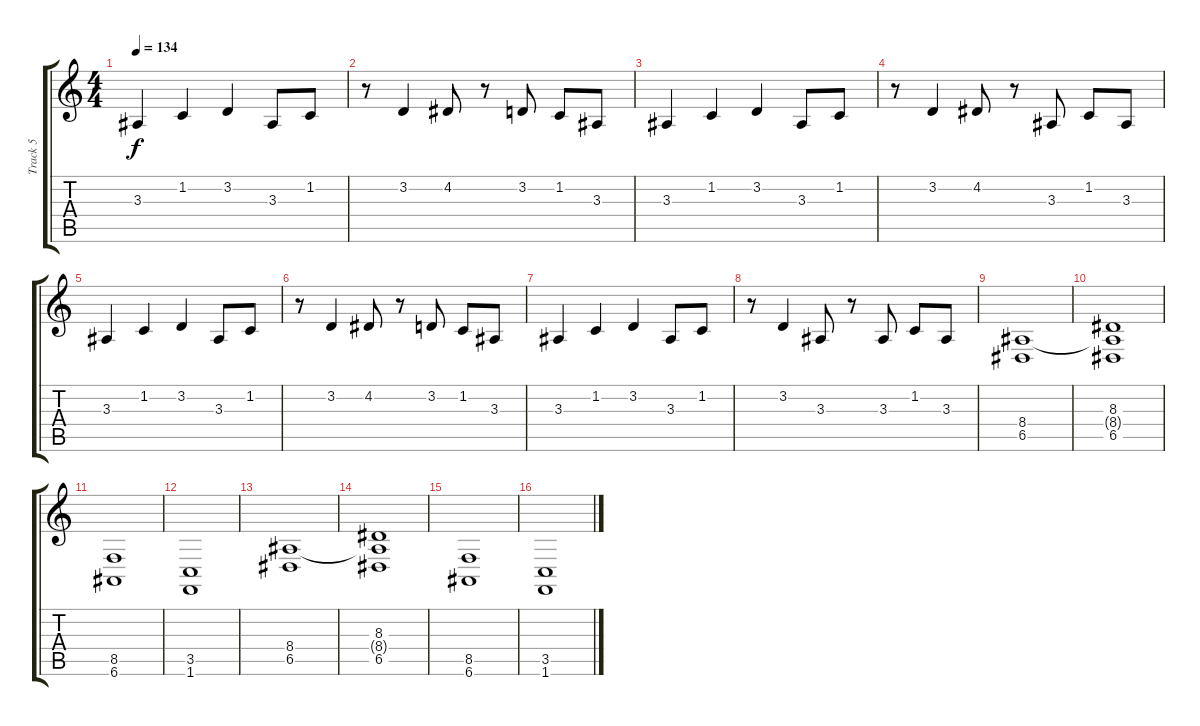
\track ("Track 5" "Track 5") {instrument lead1square}
\staff {score tabs}
\tuning (E4 B3 G3 D3 A2 E2) {hide}
\ts (4 4)
\tempo 134
\clef g2
\ks c
3.3.4{dy f} 1.2.4 3.2.4 3.3.8 1.2.8 |
r.8 3.2.4 4.2.8 r.8 3.2.8 1.2.8 3.3.8 |
3.3.4 1.2.4 3.2.4 3.3.8 1.2.8 |
r.8 3.2.4 4.2.8 r.8 3.3.8 1.2.8 3.3.8 |
3.3.4 1.2.4 3.2.4 3.3.8 1.2.8 |
r.8 3.2.4 4.2.8 r.8 3.2.8 1.2.8 3.3.8 |
3.3.4 1.2.4 3.2.4 3.3.8 1.2.8 |
r.8 3.2.4 3.3.8 r.8 3.3.8 1.2.8 3.3.8 |
(8.4 6.5).1 |
(8.3 8.4{t} 6.5).1 |
(8.5 6.6).1 |
(3.5 1.6).1 |
(8.4 6.5).1 |
(8.3 8.4{t} 6.5).1 |
(8.5 6.6).1 |
(3.5 1.6).1
